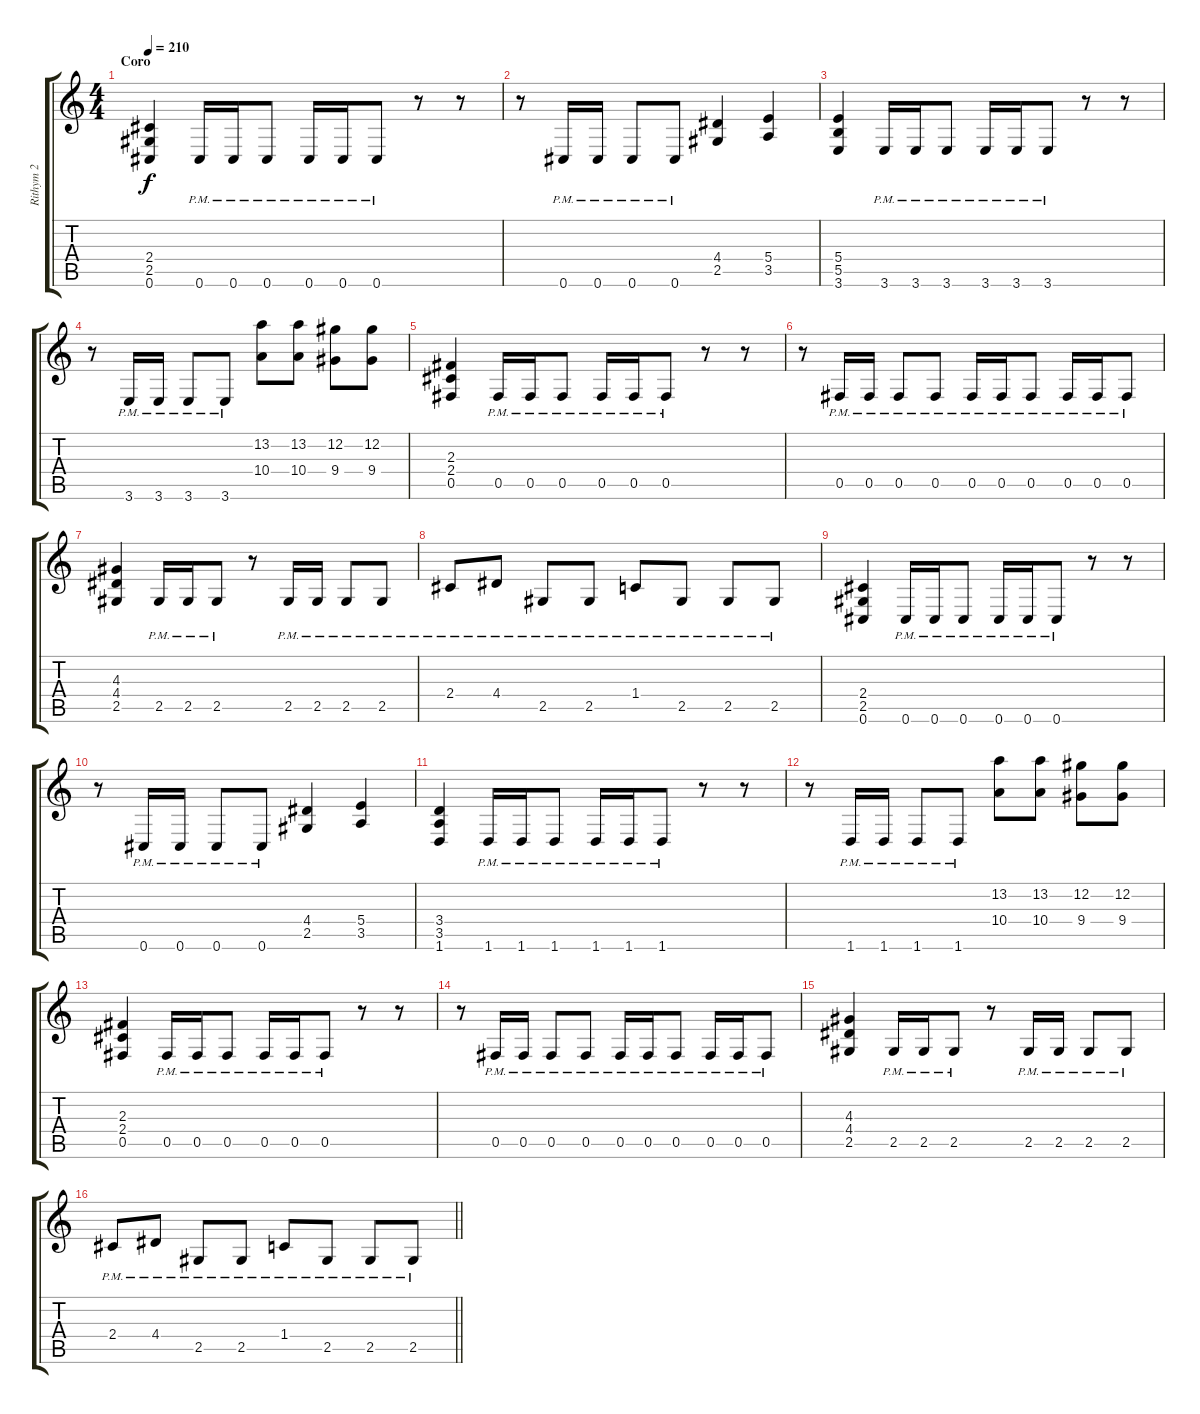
\track ("Rithym 2" "Rithym 2") {instrument distortionguitar}
\staff {score tabs}
\tuning (Db4 Ab3 E3 B2 Gb2 Db2) {hide}
\ts (4 4)
\section ("" "Coro")
\tempo 210
\clef g2
\ks c
(2.4 2.5 0.6).4{dy f} 0.6{pm}.16 0.6{pm}.16 0.6{pm}.8 0.6{pm}.16 0.6{pm}.16 0.6{pm}.8 r.8 r.8 |
r.8 0.6{pm}.16 0.6{pm}.16 0.6{pm}.8 0.6{pm}.8 (4.4 2.5).4 (5.4 3.5).4 |
(5.4 5.5 3.6).4 3.6{pm}.16 3.6{pm}.16 3.6{pm}.8 3.6{pm}.16 3.6{pm}.16 3.6{pm}.8 r.8 r.8 |
r.8 3.6{pm}.16 3.6{pm}.16 3.6{pm}.8 3.6{pm}.8 (13.2 10.4).8 (13.2 10.4).8 (12.2 9.4).8 (12.2 9.4).8 |
(2.3 2.4 0.5).4 0.5{pm}.16 0.5{pm}.16 0.5{pm}.8 0.5{pm}.16 0.5{pm}.16 0.5{pm}.8 r.8 r.8 |
r.8 0.5{pm}.16 0.5{pm}.16 0.5{pm}.8 0.5{pm}.8 0.5{pm}.16 0.5{pm}.16 0.5{pm}.8 0.5{pm}.16 0.5{pm}.16 0.5{pm}.8 |
(4.3 4.4 2.5).4 2.5{pm}.16 2.5{pm}.16 2.5{pm}.8 r.8 2.5{pm}.16 2.5{pm}.16 2.5{pm}.8 2.5{pm}.8 |
2.4{pm}.8 4.4{pm}.8 2.5{pm}.8 2.5{pm}.8 1.4{pm}.8 2.5{pm}.8 2.5{pm}.8 2.5{pm}.8 |
(2.4 2.5 0.6).4 0.6{pm}.16 0.6{pm}.16 0.6{pm}.8 0.6{pm}.16 0.6{pm}.16 0.6{pm}.8 r.8 r.8 |
r.8 0.6{pm}.16 0.6{pm}.16 0.6{pm}.8 0.6{pm}.8 (4.4 2.5).4 (5.4 3.5).4 |
(3.4 3.5 1.6).4 1.6{pm}.16 1.6{pm}.16 1.6{pm}.8 1.6{pm}.16 1.6{pm}.16 1.6{pm}.8 r.8 r.8 |
r.8 1.6{pm}.16 1.6{pm}.16 1.6{pm}.8 1.6{pm}.8 (13.2 10.4).8 (13.2 10.4).8 (12.2 9.4).8 (12.2 9.4).8 |
(2.3 2.4 0.5).4 0.5{pm}.16 0.5{pm}.16 0.5{pm}.8 0.5{pm}.16 0.5{pm}.16 0.5{pm}.8 r.8 r.8 |
r.8 0.5{pm}.16 0.5{pm}.16 0.5{pm}.8 0.5{pm}.8 0.5{pm}.16 0.5{pm}.16 0.5{pm}.8 0.5{pm}.16 0.5{pm}.16 0.5{pm}.8 |
(4.3 4.4 2.5).4 2.5{pm}.16 2.5{pm}.16 2.5{pm}.8 r.8 2.5{pm}.16 2.5{pm}.16 2.5{pm}.8 2.5{pm}.8 |
\barLineRight lightlight
2.4{pm}.8 4.4{pm}.8 2.5{pm}.8 2.5{pm}.8 1.4{pm}.8 2.5{pm}.8 2.5{pm}.8 2.5{pm}.8
